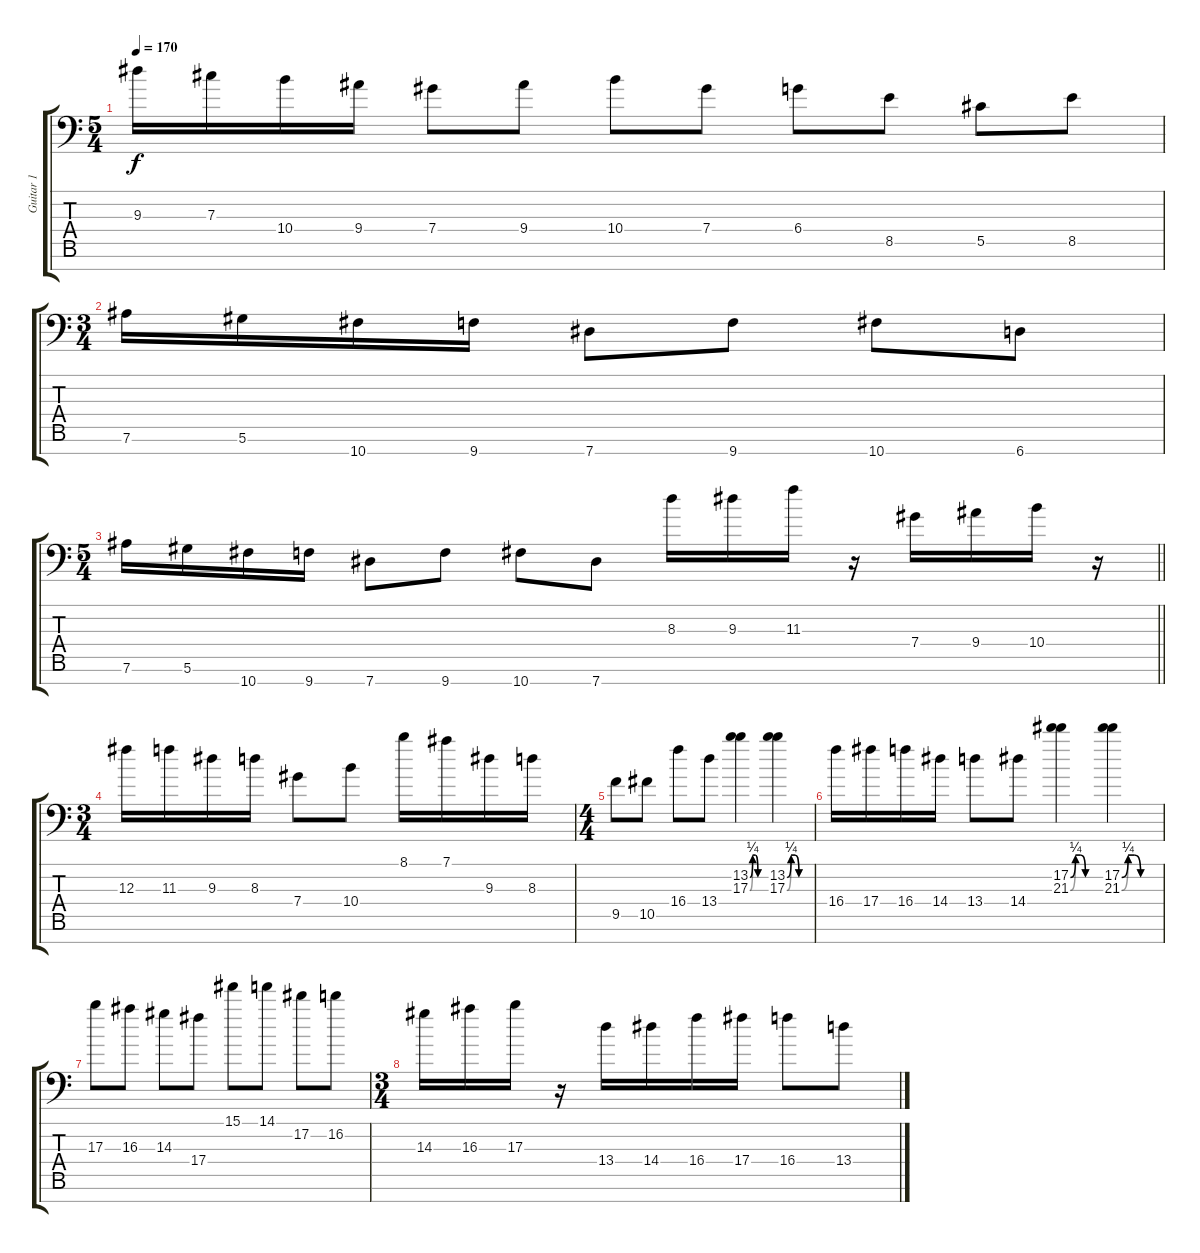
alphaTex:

\track ("Guitar 1" "Guitar 1") {instrument distortionguitar}
\staff {score tabs}
\tuning (Eb4 Bb3 Gb3 Db3 Ab2 Eb2 Ab1) {hide}
\ts (5 4)
\tempo 170
\clef f4
\ks c
9.3.16{dy f} 7.3.16 10.4.16 9.4.16 7.4.8 9.4.8 10.4.8 7.4.8 6.4.8 8.5.8 5.5.8 8.5.8 |
\ts (3 4)
7.6.16 5.6.16 10.7.16 9.7.16 7.7.8 9.7.8 10.7.8 6.7.8 |
\ts (5 4)
\barLineRight lightlight
7.6.16 5.6.16 10.7.16 9.7.16 7.7.8 9.7.8 10.7.8 7.7.8 8.3.16 9.3.16 11.3.16 r.16 7.4.16 9.4.16 10.4.16 r.16 |
\ts (3 4)
12.3.16 11.3.16 9.3.16 8.3.16 7.4.8 10.4.8 8.1.16 7.1.16 9.3.16 8.3.16 |
\ts (4 4)
9.5.8 10.5.8 16.4.8 13.4.8 (13.2{be (custom 0 0 10 1 20 1 30 0 60 0)} 17.3{be (custom 0 0 10 1 20 1 30 0 60 0)}).4 (13.2{be (custom 0 0 10 1 20 1 30 0 60 0)} 17.3{be (custom 0 0 10 1 20 1 30 0 60 0)}).4 |
16.4.16 17.4.16 16.4.16 14.4.16 13.4.8 14.4.8 (17.2{be (custom 0 0 10 1 20 1 30 0 60 0)} 21.3{be (custom 0 0 10 1 20 1 30 0 60 0)}).4 (17.2{be (custom 0 0 10 1 20 1 30 0 60 0)} 21.3{be (custom 0 0 10 1 20 1 30 0 60 0)}).4 |
17.3.8 16.3.8 14.3.8 17.4.8 15.1.8 14.1.8 17.2.8 16.2.8 |
\ts (3 4)
14.3.16 16.3.16 17.3.16 r.16 13.4.16 14.4.16 16.4.16 17.4.16 16.4.8 13.4.8
